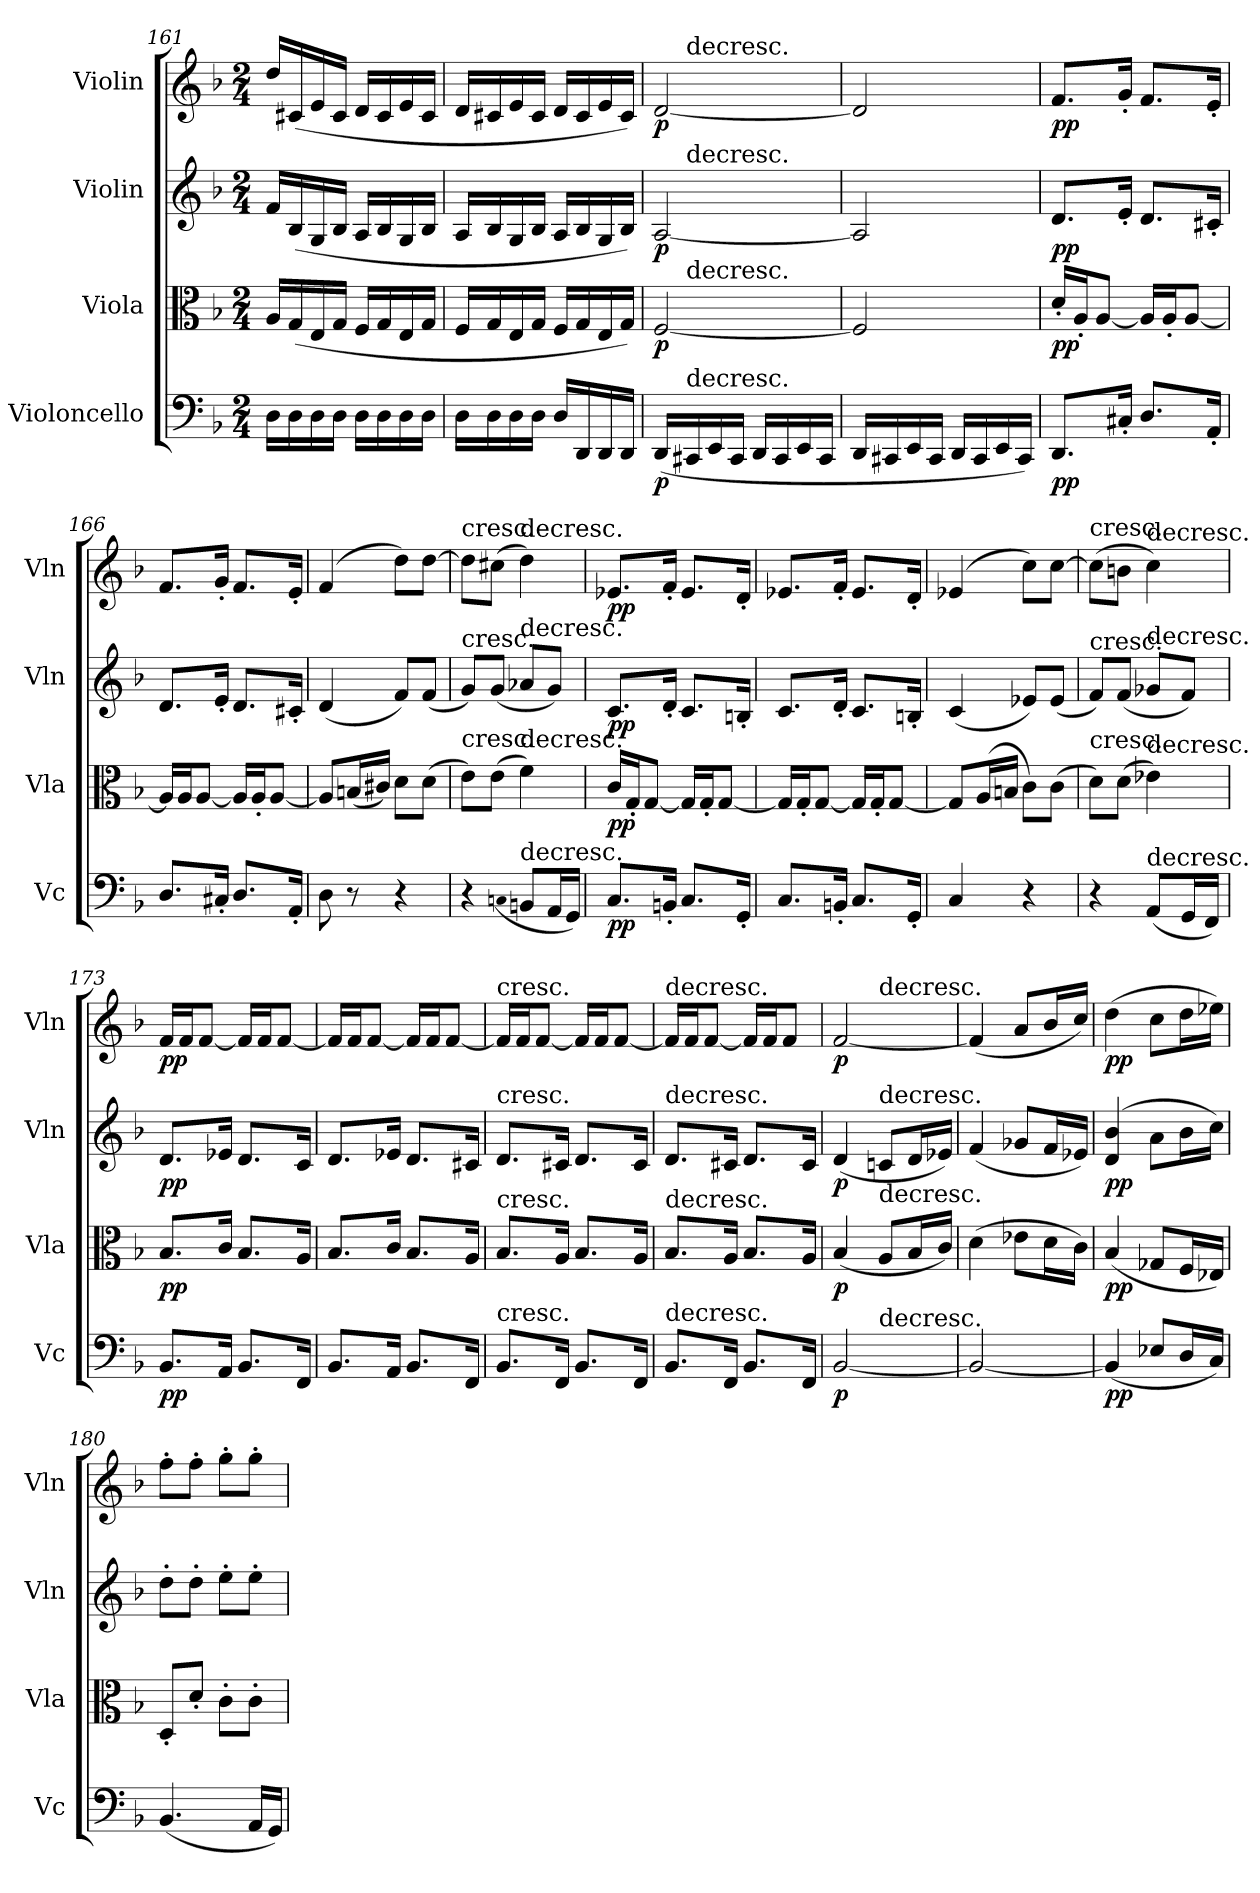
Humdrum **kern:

**kern	**dynam	**kern	**dynam	**kern	**dynam	**kern	**dynam
*part4	*part4	*part3	*part3	*part2	*part2	*part1	*part1
*staff4	*staff4	*staff3	*staff3	*staff2	*staff2	*staff1	*staff1
*I"Violoncello	*	*I"Viola	*	*I"Violin	*	*I"Violin	*
*I'Vc	*	*I'Vla	*	*I'Vln	*	*I'Vln	*
*clefF4	*	*clefC3	*	*clefG2	*	*clefG2	*
*k[b-]	*	*k[b-]	*	*k[b-]	*	*k[b-]	*
*F:	*	*F:	*	*F:	*	*F:	*
*M2/4	*	*M2/4	*	*M2/4	*	*M2/4	*
=161	=161	=161	=161	=161	=161	=161	=161
16D\LL	.	16A/LL	.	16f/LL	.	16dd/LL	.
16D\	.	(16G/	.	(16B-/	.	(16c#X/	.
16D\	.	16E/	.	16G/	.	16e/	.
16D\JJ	.	16G/JJ	.	16B-/JJ	.	16c#/JJ	.
16D\LL	.	16F/LL	.	16A/LL	.	16d/LL	.
16D\	.	16G/	.	16B-/	.	16c#/	.
16D\	.	16E/	.	16G/	.	16e/	.
16D\JJ	.	16G/JJ	.	16B-/JJ	.	16c#/JJ	.
=162	=162	=162	=162	=162	=162	=162	=162
16D\LL	.	16F/LL	.	16A/LL	.	16d/LL	.
16D\	.	16G/	.	16B-/	.	16c#X/	.
16D\	.	16E/	.	16G/	.	16e/	.
16D\JJ	.	16G/JJ	.	16B-/JJ	.	16c#/JJ	.
16D/LL	.	16F/LL	.	16A/LL	.	16d/LL	.
16DD/	.	16G/	.	16B-/	.	16c#/	.
16DD/	.	16E/	.	16G/	.	16e/	.
16DD/JJ	.	16G/JJ)	.	16B-/JJ)	.	16c#/JJ)	.
=163	=163	=163	=163	=163	=163	=163	=163
*	*	*^	*	*^	*	*^	*
(16DD/LL	p	[2F/	16ryy	p	[2A/	16ryy	p	[2d/	16ryy	p
!	!	!	!	!	!	!	!	!	!LO:TX:t=decresc.	!
!	!	!	!	!	!	!LO:TX:t=decresc.	!	!	!	!
!	!	!	!LO:TX:t=decresc.	!	!	!	!	!	!	!
!LO:TX:t=decresc.	!	!	!	!	!	!	!	!	!	!
16CC#X/	.	.	4..ryy	.	.	4..ryy	.	.	4..ryy	.
16EE/	.	.	.	.	.	.	.	.	.	.
16CC#/JJ	.	.	.	.	.	.	.	.	.	.
16DD/LL	.	.	.	.	.	.	.	.	.	.
16CC#/	.	.	.	.	.	.	.	.	.	.
16EE/	.	.	.	.	.	.	.	.	.	.
16CC#/JJ	.	.	.	.	.	.	.	.	.	.
*	*	*v	*v	*	*	*	*	*v	*v	*
*	*	*	*	*v	*v	*	*	*
=164	=164	=164	=164	=164	=164	=164	=164
16DD/LL	.	2F/]	.	2A/]	.	2d/]	.
16CC#X/	.	.	.	.	.	.	.
16EE/	.	.	.	.	.	.	.
16CC#/JJ	.	.	.	.	.	.	.
16DD/LL	.	.	.	.	.	.	.
16CC#/	.	.	.	.	.	.	.
16EE/	.	.	.	.	.	.	.
16CC#/JJ)	.	.	.	.	.	.	.
=165	=165	=165	=165	=165	=165	=165	=165
8.DD/L	pp	16d'/LL	pp	8.d/L	pp	8.f/L	pp
.	.	16A'/J	.	.	.	.	.
.	.	[8A/J	.	.	.	.	.
16C#X'/Jk	.	.	.	16e'/Jk	.	16g'/Jk	.
8.D/L	.	16A/LL]	.	8.d/L	.	8.f/L	.
.	.	16A'/J	.	.	.	.	.
.	.	[8A/J	.	.	.	.	.
16AA'/Jk	.	.	.	16c#X'/Jk	.	16e'/Jk	.
=166	=166	=166	=166	=166	=166	=166	=166
8.D/L	.	16A/LL]	.	8.d/L	.	8.f/L	.
.	.	16A/J	.	.	.	.	.
.	.	[8A/J	.	.	.	.	.
16C#X'/Jk	.	.	.	16e'/Jk	.	16g'/Jk	.
8.D/L	.	16A/LL]	.	8.d/L	.	8.f/L	.
.	.	16A'/J	.	.	.	.	.
.	.	[8A/J	.	.	.	.	.
16AA'/Jk	.	.	.	16c#X'/Jk	.	16e'/Jk	.
=167	=167	=167	=167	=167	=167	=167	=167
8D\	.	8A/L]	.	(4d/	.	(4f/	.
8r	.	(16Bn/L	.	.	.	.	.
.	.	16c#X/JJ)	.	.	.	.	.
4r	.	8d\L	.	8f/L)	.	8dd\L)	.
.	.	(8d\J	.	(8f/J	.	[8dd\J	.
=168	=168	=168	=168	=168	=168	=168	=168
!	!	!	!	!	!	!LO:TX:t=cresc.	!
!	!	!	!	!LO:TX:t=cresc.	!	!	!
!	!	!LO:TX:t=cresc.	!	!	!	!	!
4r	.	8e\L)	.	8g/L)	.	8dd\L]	.
.	.	(8e\J	.	(8g/J	.	(8cc#X\J	.
(qCn	.	.	.	.	.	.	.
!	!	!	!	!	!	!LO:TX:t=decresc.	!
!	!	!	!	!LO:TX:t=decresc.	!	!	!
!	!	!LO:TX:t=decresc.	!	!	!	!	!
!LO:TX:t=decresc.	!	!	!	!	!	!	!
8BBn/L	.	4f\)	.	8a-X/L	.	4dd\)	.
16AA/L	.	.	.	8g/J)	.	.	.
16GG/JJ)	.	.	.	.	.	.	.
=169	=169	=169	=169	=169	=169	=169	=169
8.C/L	pp	16c/LL	pp	8.c/L	pp	8.e-X/L	pp
.	.	16G'/J	.	.	.	.	.
.	.	[8G/J	.	.	.	.	.
16BBn'/Jk	.	.	.	16d'/Jk	.	16f'/Jk	.
8.C/L	.	16G/LL]	.	8.c/L	.	8.e-/L	.
.	.	16G'/J	.	.	.	.	.
.	.	[8G/J	.	.	.	.	.
16GG'/Jk	.	.	.	16Bn'/Jk	.	16d'/Jk	.
=170	=170	=170	=170	=170	=170	=170	=170
8.C/L	.	16G/LL]	.	8.c/L	.	8.e-X/L	.
.	.	16G'/J	.	.	.	.	.
.	.	[8G/J	.	.	.	.	.
16BBn'/Jk	.	.	.	16d'/Jk	.	16f'/Jk	.
8.C/L	.	16G/LL]	.	8.c/L	.	8.e-/L	.
.	.	16G'/J	.	.	.	.	.
.	.	[8G/J	.	.	.	.	.
16GG'/Jk	.	.	.	16Bn'/Jk	.	16d'/Jk	.
=171	=171	=171	=171	=171	=171	=171	=171
4C/	.	8G/L]	.	(4c/	.	(4e-X/	.
.	.	(16A/L	.	.	.	.	.
.	.	16Bn/JJ	.	.	.	.	.
4r	.	8c\L)	.	8e-X/L)	.	8cc\L)	.
.	.	(8c\J	.	(8e-/J	.	[8cc\J	.
=172	=172	=172	=172	=172	=172	=172	=172
!	!	!	!	!	!	!LO:TX:t=cresc.	!
!	!	!	!	!LO:TX:t=cresc.	!	!	!
!	!	!LO:TX:t=cresc.	!	!	!	!	!
4r	.	8d\L)	.	8f/L)	.	(8cc\L]	.
.	.	(8d\J	.	(8f/J	.	8bn\J	.
!	!	!	!	!	!	!LO:TX:t=decresc.	!
!	!	!	!	!LO:TX:t=decresc.	!	!	!
!	!	!LO:TX:t=decresc.	!	!	!	!	!
!LO:TX:t=decresc.	!	!	!	!	!	!	!
(8AA/L	.	4e-X\)	.	8g-X/L	.	4cc\)	.
16GG/L	.	.	.	8f/J)	.	.	.
16FF/JJ)	.	.	.	.	.	.	.
=173	=173	=173	=173	=173	=173	=173	=173
8.BB-/L	pp	8.B-/L	pp	8.d/L	pp	16f/LL	pp
.	.	.	.	.	.	16f/J	.
.	.	.	.	.	.	[8f/J	.
16AA/Jk	.	16c/Jk	.	16e-X/Jk	.	.	.
8.BB-/L	.	8.B-/L	.	8.d/L	.	16f/LL]	.
.	.	.	.	.	.	16f/J	.
.	.	.	.	.	.	[8f/J	.
16FF/Jk	.	16A/Jk	.	16c/Jk	.	.	.
=174	=174	=174	=174	=174	=174	=174	=174
8.BB-/L	.	8.B-/L	.	8.d/L	.	16f/LL]	.
.	.	.	.	.	.	16f/J	.
.	.	.	.	.	.	[8f/J	.
16AA/Jk	.	16c/Jk	.	16e-X/Jk	.	.	.
8.BB-/L	.	8.B-/L	.	8.d/L	.	16f/LL]	.
.	.	.	.	.	.	16f/J	.
.	.	.	.	.	.	[8f/J	.
16FF/Jk	.	16A/Jk	.	16c#X/Jk	.	.	.
=175	=175	=175	=175	=175	=175	=175	=175
!	!	!	!	!	!	!LO:TX:t=cresc.	!
!	!	!	!	!LO:TX:t=cresc.	!	!	!
!	!	!LO:TX:t=cresc.	!	!	!	!	!
!LO:TX:t=cresc.	!	!	!	!	!	!	!
8.BB-/L	.	8.B-/L	.	8.d/L	.	16f/LL]	.
.	.	.	.	.	.	16f/J	.
.	.	.	.	.	.	[8f/J	.
16FF/Jk	.	16A/Jk	.	16c#X/Jk	.	.	.
8.BB-/L	.	8.B-/L	.	8.d/L	.	16f/LL]	.
.	.	.	.	.	.	16f/J	.
.	.	.	.	.	.	[8f/J	.
16FF/Jk	.	16A/Jk	.	16c#/Jk	.	.	.
=176	=176	=176	=176	=176	=176	=176	=176
!	!	!	!	!	!	!LO:TX:t=decresc.	!
!	!	!	!	!LO:TX:t=decresc.	!	!	!
!	!	!LO:TX:t=decresc.	!	!	!	!	!
!LO:TX:t=decresc.	!	!	!	!	!	!	!
8.BB-/L	.	8.B-/L	.	8.d/L	.	16f/LL]	.
.	.	.	.	.	.	16f/J	.
.	.	.	.	.	.	[8f/J	.
16FF/Jk	.	16A/Jk	.	16c#X/Jk	.	.	.
8.BB-/L	.	8.B-/L	.	8.d/L	.	16f/LL]	.
.	.	.	.	.	.	16f/J	.
.	.	.	.	.	.	8f/J	.
16FF/Jk	.	16A/Jk	.	16c#/Jk	.	.	.
=177	=177	=177	=177	=177	=177	=177	=177
*^	*	*	*	*	*	*^	*
[2BB-/	4ryy	p	(4B-/	p	(4d/	p	[2f/	4ryy	p
!	!	!	!	!	!	!	!	!LO:TX:t=decresc.	!
!	!	!	!	!	!LO:TX:t=decresc.	!	!	!	!
!	!	!	!LO:TX:t=decresc.	!	!	!	!	!	!
!	!LO:TX:t=decresc.	!	!	!	!	!	!	!	!
.	4ryy	.	8A/L	.	8cn/L	.	.	4ryy	.
.	.	.	16B-/L	.	16d/L	.	.	.	.
.	.	.	16c/JJ)	.	16e-X/JJ)	.	.	.	.
*v	*v	*	*	*	*	*	*v	*v	*
=178	=178	=178	=178	=178	=178	=178	=178
2BB-/_	.	(4d\	.	(4f/	.	(4f/]	.
.	.	8e-X\L	.	8g-X/L	.	8a/L	.
.	.	16d\L	.	16f/L	.	16b-/L	.
.	.	16c\JJ)	.	16e-X/JJ)	.	16cc/JJ)	.
=179	=179	=179	=179	=179	=179	=179	=179
(4BB-/]	pp	(4B-/	pp	(4d/ 4b-/	pp	(4dd\	pp
8E-X/L	.	8G-X/L	.	8a\L	.	8cc\L	.
16D/L	.	16F/L	.	16b-\L	.	16dd\L	.
16C/JJ)	.	16E-X/JJ)	.	16cc\JJ)	.	16ee-X\JJ)	.
=180	=180	=180	=180	=180	=180	=180	=180
(4.BB-/	.	8D'/L	.	8dd'\L	.	8ff'\L	.
.	.	8d'/J	.	8dd'\J	.	8ff'\J	.
.	.	8c'\L	.	8ee'\L	.	8gg'\L	.
16AA/LL	.	8c'\J	.	8ee'\J	.	8gg'\J	.
16GG/JJ)	.	.	.	.	.	.	.
=	=	=	=	=	=	=	=
*-	*-	*-	*-	*-	*-	*-	*-
